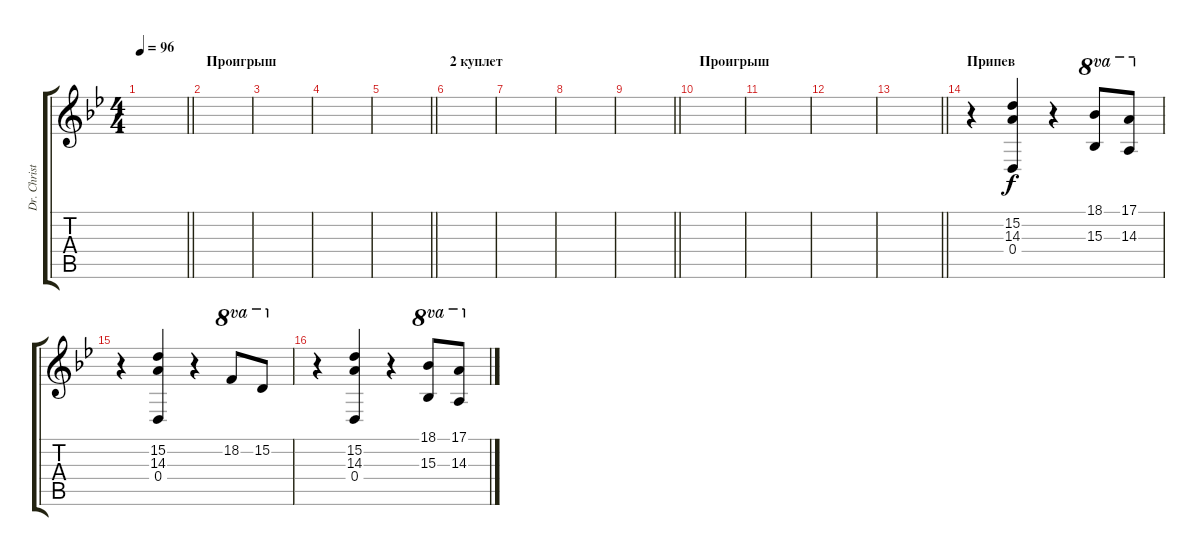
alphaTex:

\track ("Dr. Christian Lorenz" "Dr. Christ") {instrument choiraahs}
\staff {score tabs}
\tuning (E4 B3 G3 D3 A2 E2) {hide}
\ts (4 4)
\tempo 96
\clef g2
\barLineRight lightlight
\ks bb
|
\section ("" "Проигрыш")
|
|
|
\barLineRight lightlight
|
\section ("" "2 куплет")
|
|
|
\barLineRight lightlight
|
\section ("" "Проигрыш")
|
|
|
\barLineRight lightlight
|
\section ("" "Припев")
r.4 (15.2 14.3 0.4).4 r.4 (18.1 15.3).8{ot 8va} (17.1 14.3).8{ot 8va} |
r.4 (15.2 14.3 0.4).4 r.4 18.2.8{ot 8va} 15.2.8{ot 8va} |
r.4 (15.2 14.3 0.4).4 r.4 (18.1 15.3).8{ot 8va} (17.1 14.3).8{ot 8va}
